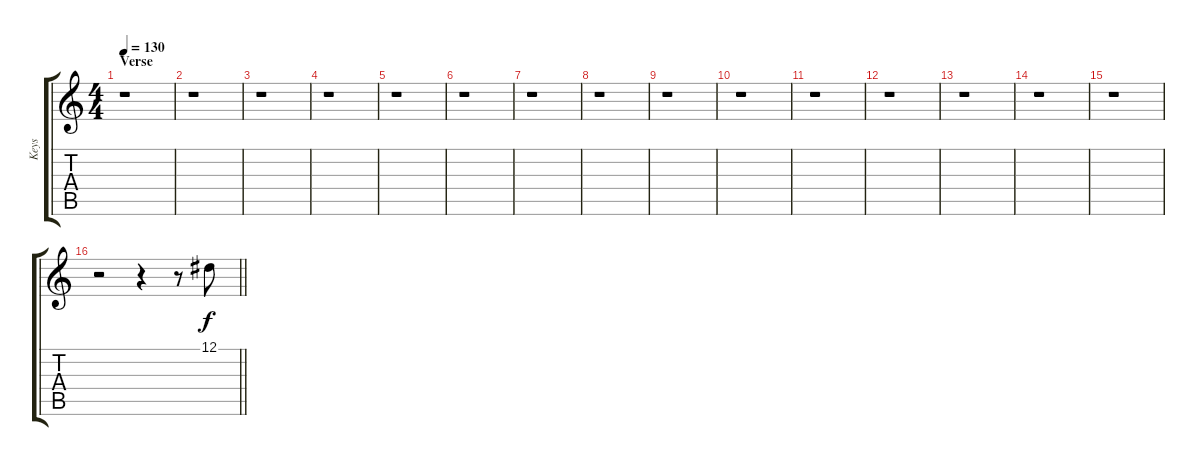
\track ("Keys" "Keys") {instrument synthstrings1}
\staff {score tabs}
\tuning (Eb4 Bb3 Gb3 Db3 Ab2 Eb2) {hide}
\ts (4 4)
\section ("" "Verse")
\tempo 130
\clef g2
\ks c
r.1{dy f} |
r.1 |
r.1 |
r.1 |
r.1 |
r.1 |
r.1 |
r.1 |
r.1 |
r.1 |
r.1 |
r.1 |
r.1 |
r.1 |
r.1 |
\barLineRight lightlight
r.2 r.4 r.8 12.1.8
